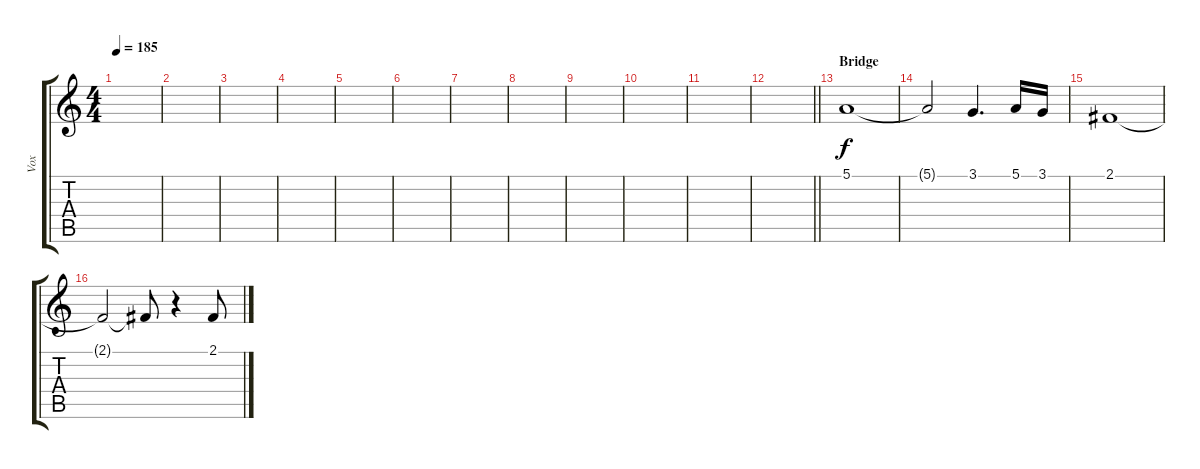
\track ("Vox" "Vox") {instrument altosax}
\staff {score tabs}
\tuning (E4 B3 G3 D3 A2 E2) {hide}
\ts (4 4)
\tempo 185
\clef g2
\ks c
|
|
|
|
|
|
|
|
|
|
|
\barLineRight lightlight
|
\section ("" "Bridge")
5.1.1 |
5.1{t}.2 3.1.4{d} 5.1.16 3.1.16 |
2.1.1 |
2.1{t}.2 2.1{t}.8 r.4 2.1.8
